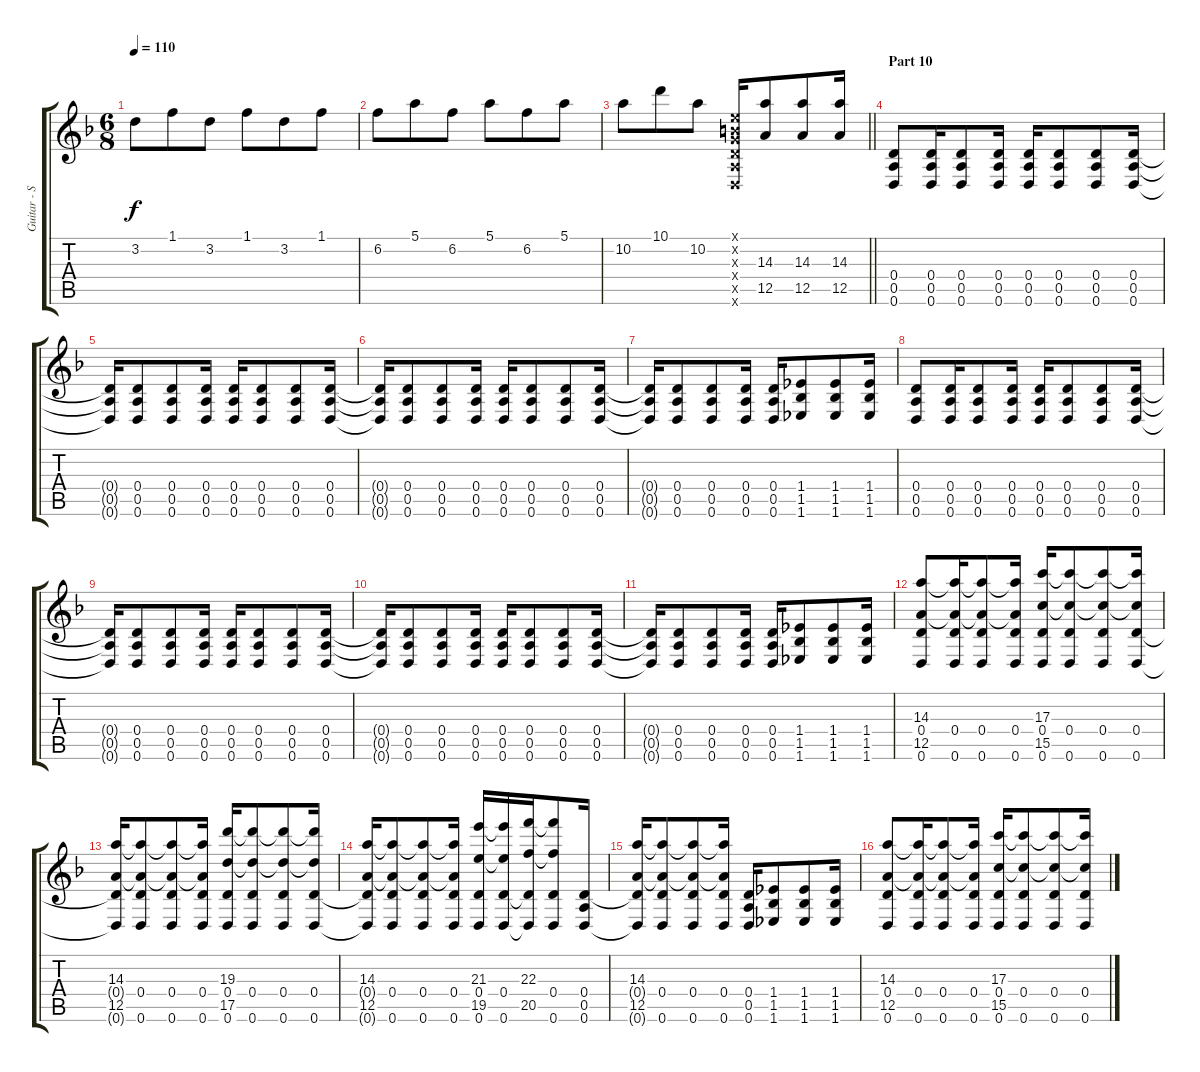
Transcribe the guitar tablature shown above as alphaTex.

\track ("Guitar - Simon Neil" "Guitar - S") {instrument electricguitarclean}
\staff {score tabs}
\tuning (E4 B3 G3 D3 A2 D2) {hide}
\ts (6 8)
\tempo 110
\clef g2
\ks dminor
3.2.8{dy f volume 7} 1.1.8 3.2.8 1.1.8{volume 9} 3.2.8 1.1.8 |
6.2.8{volume 10} 5.1.8 6.2.8 5.1.8{volume 11} 6.2.8 5.1.8 |
\barLineRight lightlight
10.2.8{volume 12} 10.1.8 10.2.8 (0.1{x} 0.2{x} 0.3{x} 0.4{x} 0.5{x} 0.6{x}).16{volume 13} (14.3 12.5).8 (14.3 12.5).8 (14.3 12.5).16 |
\section ("" "Part 10")
(0.4 0.5 0.6).8{volume 15 instrument overdrivenguitar} (0.4 0.5 0.6).16 (0.4 0.5 0.6).8 (0.4 0.5 0.6).16 (0.4 0.5 0.6).16 (0.4 0.5 0.6).8 (0.4 0.5 0.6).8 (0.4 0.5 0.6).16 |
(0.4{t} 0.5{t} 0.6{t}).16 (0.4 0.5 0.6).8 (0.4 0.5 0.6).8 (0.4 0.5 0.6).16 (0.4 0.5 0.6).16 (0.4 0.5 0.6).8 (0.4 0.5 0.6).8 (0.4 0.5 0.6).16 |
(0.4{t} 0.5{t} 0.6{t}).16 (0.4 0.5 0.6).8 (0.4 0.5 0.6).8 (0.4 0.5 0.6).16 (0.4 0.5 0.6).16 (0.4 0.5 0.6).8 (0.4 0.5 0.6).8 (0.4 0.5 0.6).16 |
(0.4{t} 0.5{t} 0.6{t}).16 (0.4 0.5 0.6).8 (0.4 0.5 0.6).8 (0.4 0.5 0.6).16 (0.4 0.5 0.6).16 (1.4 1.5 1.6).8 (1.4 1.5 1.6).8 (1.4 1.5 1.6).16 |
(0.4 0.5 0.6).8 (0.4 0.5 0.6).16 (0.4 0.5 0.6).8 (0.4 0.5 0.6).16 (0.4 0.5 0.6).16 (0.4 0.5 0.6).8 (0.4 0.5 0.6).8 (0.4 0.5 0.6).16 |
(0.4{t} 0.5{t} 0.6{t}).16 (0.4 0.5 0.6).8 (0.4 0.5 0.6).8 (0.4 0.5 0.6).16 (0.4 0.5 0.6).16 (0.4 0.5 0.6).8 (0.4 0.5 0.6).8 (0.4 0.5 0.6).16 |
(0.4{t} 0.5{t} 0.6{t}).16 (0.4 0.5 0.6).8 (0.4 0.5 0.6).8 (0.4 0.5 0.6).16 (0.4 0.5 0.6).16 (0.4 0.5 0.6).8 (0.4 0.5 0.6).8 (0.4 0.5 0.6).16 |
(0.4{t} 0.5{t} 0.6{t}).16 (0.4 0.5 0.6).8 (0.4 0.5 0.6).8 (0.4 0.5 0.6).16 (0.4 0.5 0.6).16 (1.4 1.5 1.6).8 (1.4 1.5 1.6).8 (1.4 1.5 1.6).16 |
(14.3 0.4 12.5 0.6).8 (14.3{t} 0.4 12.5{t} 0.6).16 (14.3{t} 0.4 12.5{t} 0.6).8 (14.3{t} 0.4 12.5{t} 0.6).16 (17.3 0.4 15.5 0.6).16 (17.3{t} 0.4 15.5{t} 0.6).8 (17.3{t} 0.4 15.5{t} 0.6).8 (17.3{t} 0.4 15.5{t} 0.6).16 |
(14.3 0.4{t} 12.5 0.6{t}).16 (14.3{t} 0.4 12.5{t} 0.6).8 (14.3{t} 0.4 12.5{t} 0.6).8 (14.3{t} 0.4 12.5{t} 0.6).16 (19.3 0.4 17.5 0.6).16 (19.3{t} 0.4 17.5{t} 0.6).8 (19.3{t} 0.4 17.5{t} 0.6).8 (19.3{t} 0.4 17.5{t} 0.6).16 |
(14.3 0.4{t} 12.5 0.6{t}).16 (14.3{t} 0.4 12.5{t} 0.6).8 (14.3{t} 0.4 12.5{t} 0.6).8 (14.3{t} 0.4 12.5{t} 0.6).16 (21.3 0.4 19.5 0.6).16 (21.3{t} 0.4 19.5{t} 0.6).16 (22.3 0.4{t} 20.5 0.6{t}).16 (22.3{t} 0.4 20.5{t} 0.6).8 (0.4 0.5 0.6).16 |
(14.3 0.4{t} 12.5 0.6{t}).16 (14.3{t} 0.4 12.5{t} 0.6).8 (14.3{t} 0.4 12.5{t} 0.6).8 (14.3{t} 0.4 12.5{t} 0.6).16 (0.4 0.5 0.6).16 (1.4 1.5 1.6).8 (1.4 1.5 1.6).8 (1.4 1.5 1.6).16 |
(14.3 0.4 12.5 0.6).8 (14.3{t} 0.4 12.5{t} 0.6).16 (14.3{t} 0.4 12.5{t} 0.6).8 (14.3{t} 0.4 12.5{t} 0.6).16 (17.3 0.4 15.5 0.6).16 (17.3{t} 0.4 15.5{t} 0.6).8 (17.3{t} 0.4 15.5{t} 0.6).8 (17.3{t} 0.4 15.5{t} 0.6).16
